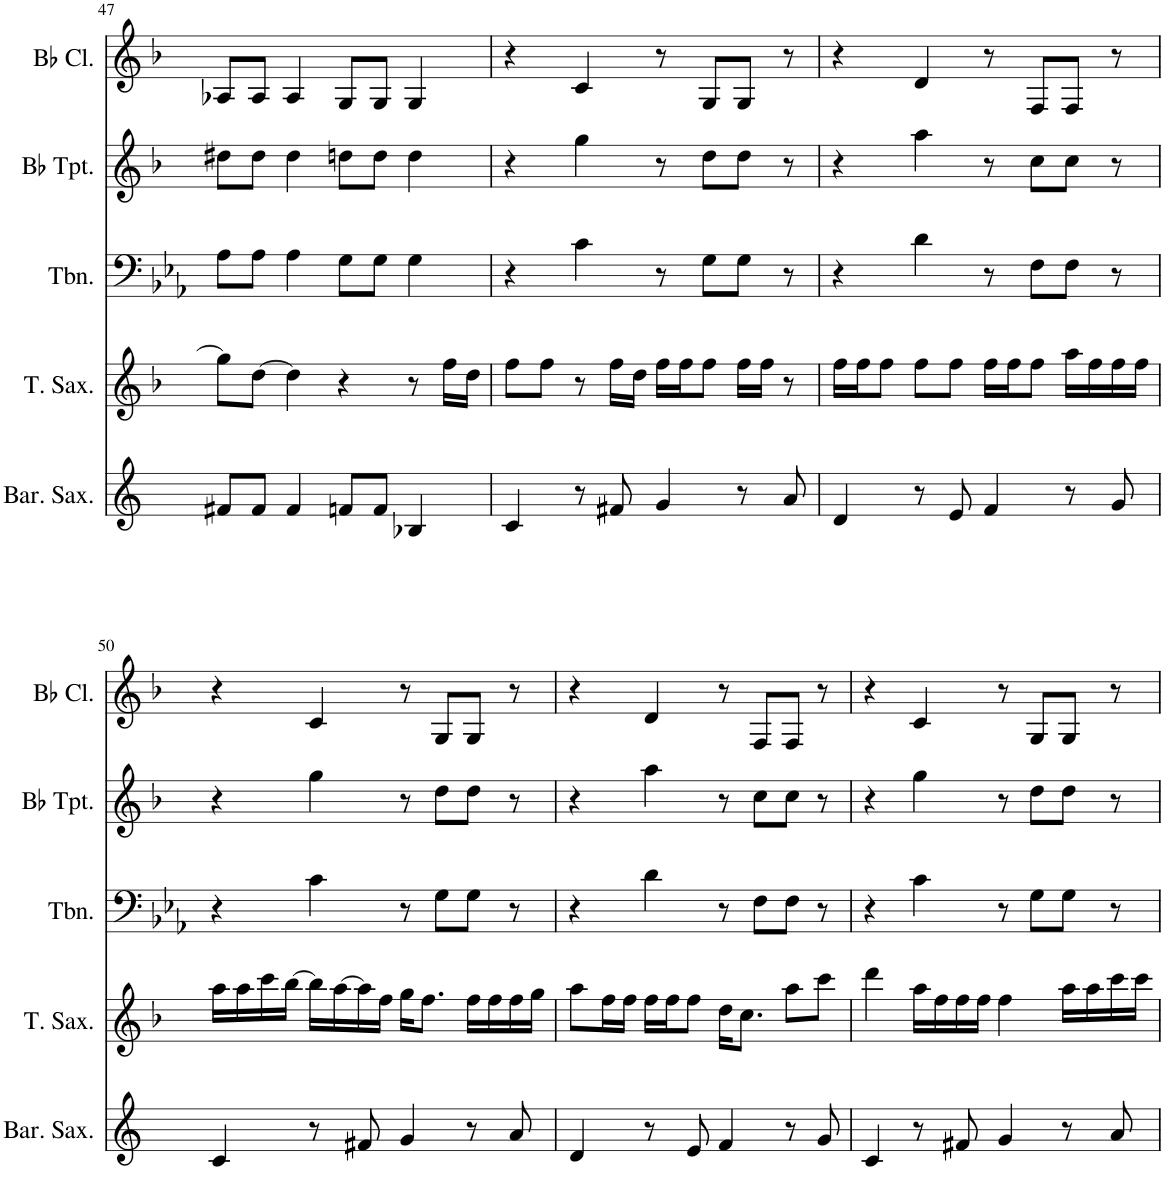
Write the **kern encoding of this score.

**kern	**kern	**kern	**kern	**kern
*part5	*part4	*part3	*part2	*part1
*staff5	*staff4	*staff3	*staff2	*staff1
*I"Baritone Saxophone	*I"Tenor Saxophone	*I"Trombone	*I"Bb Trumpet	*I"Bb Clarinet
*I'Bar. Sax.	*I'T. Sax.	*I'Tbn.	*I'Bb Tpt.	*I'Bb Cl.
!!LO:PB:g=z
*clefG2	*clefG2	*clefF4	*clefG2	*clefG2
*ITrd12c21	*ITrd8c14	*	*ITrd1c2	*ITrd1c2
*k[]	*k[b-]	*k[b-e-a-]	*k[b-]	*k[b-]
*M4/4	*M4/4	*M4/4	*M4/4	*M4/4
=47	=47	=47	=47	=47
8f#X/L	8gg\L]	8A-\L	8dd#X\L	8A-X/L
8f#/J	[8dd\J	8A-\J	8dd#\J	8A-/J
4f#/	4dd\]	4A-\	4dd#\	4A-/
8fn/L	4r	8G\L	8ddn\L	8G/L
8f/J	.	8G\J	8dd\J	8G/J
4B-X/	8r	4G\	4dd\	4G/
.	16ff\LL	.	.	.
.	16dd\JJ	.	.	.
=48	=48	=48	=48	=48
4c/	8ff\L	4r	4r	4r
.	8ff\J	.	.	.
8r	8r	4c\	4gg\	4c/
8f#X/	16ff\LL	.	.	.
.	16dd\JJ	.	.	.
4g/	16ff\LL	8r	8r	8r
.	16ff\J	.	.	.
.	8ff\J	8G\L	8dd\L	8G/L
8r	16ff\LL	8G\J	8dd\J	8G/J
.	16ff\JJ	.	.	.
8a/	8r	8r	8r	8r
=49	=49	=49	=49	=49
4d/	16ff\LL	4r	4r	4r
.	16ff\J	.	.	.
.	8ff\J	.	.	.
8r	8ff\L	4d\	4aa\	4d/
8e/	8ff\J	.	.	.
4f/	16ff\LL	8r	8r	8r
.	16ff\J	.	.	.
.	8ff\J	8F\L	8cc\L	8F/L
8r	16aa\LL	8F\J	8cc\J	8F/J
.	16ff\	.	.	.
8g/	16ff\	8r	8r	8r
.	16ff\JJ	.	.	.
!!LO:LB:g=z
=50	=50	=50	=50	=50
4c/	16aa\LL	4r	4r	4r
.	16aa\	.	.	.
.	16ccc\	.	.	.
.	[16bb-\JJ	.	.	.
8r	16bb-\LL]	4c\	4gg\	4c/
.	[16aa\	.	.	.
8f#X/	16aa\]	.	.	.
.	16ff\JJ	.	.	.
4g/	16gg\KL	8r	8r	8r
.	8.ff\J	.	.	.
.	.	8G\L	8dd\L	8G/L
8r	16ff\LL	8G\J	8dd\J	8G/J
.	16ff\	.	.	.
8a/	16ff\	8r	8r	8r
.	16gg\JJ	.	.	.
=51	=51	=51	=51	=51
4d/	8aa\L	4r	4r	4r
.	16ff\L	.	.	.
.	16ff\JJ	.	.	.
8r	16ff\LL	4d\	4aa\	4d/
.	16ff\J	.	.	.
8e/	8ff\J	.	.	.
4f/	16dd\KL	8r	8r	8r
.	8.cc\J	.	.	.
.	.	8F\L	8cc\L	8F/L
8r	8aa\L	8F\J	8cc\J	8F/J
8g/	8ccc\J	8r	8r	8r
=52	=52	=52	=52	=52
4c/	4ddd\	4r	4r	4r
8r	16aa\LL	4c\	4gg\	4c/
.	16ff\	.	.	.
8f#X/	16ff\	.	.	.
.	16ff\JJ	.	.	.
4g/	4ff\	8r	8r	8r
.	.	8G\L	8dd\L	8G/L
8r	16aa\LL	8G\J	8dd\J	8G/J
.	16aa\	.	.	.
8a/	16ccc\	8r	8r	8r
.	16ccc\JJ	.	.	.
=	=	=	=	=
*-	*-	*-	*-	*-
